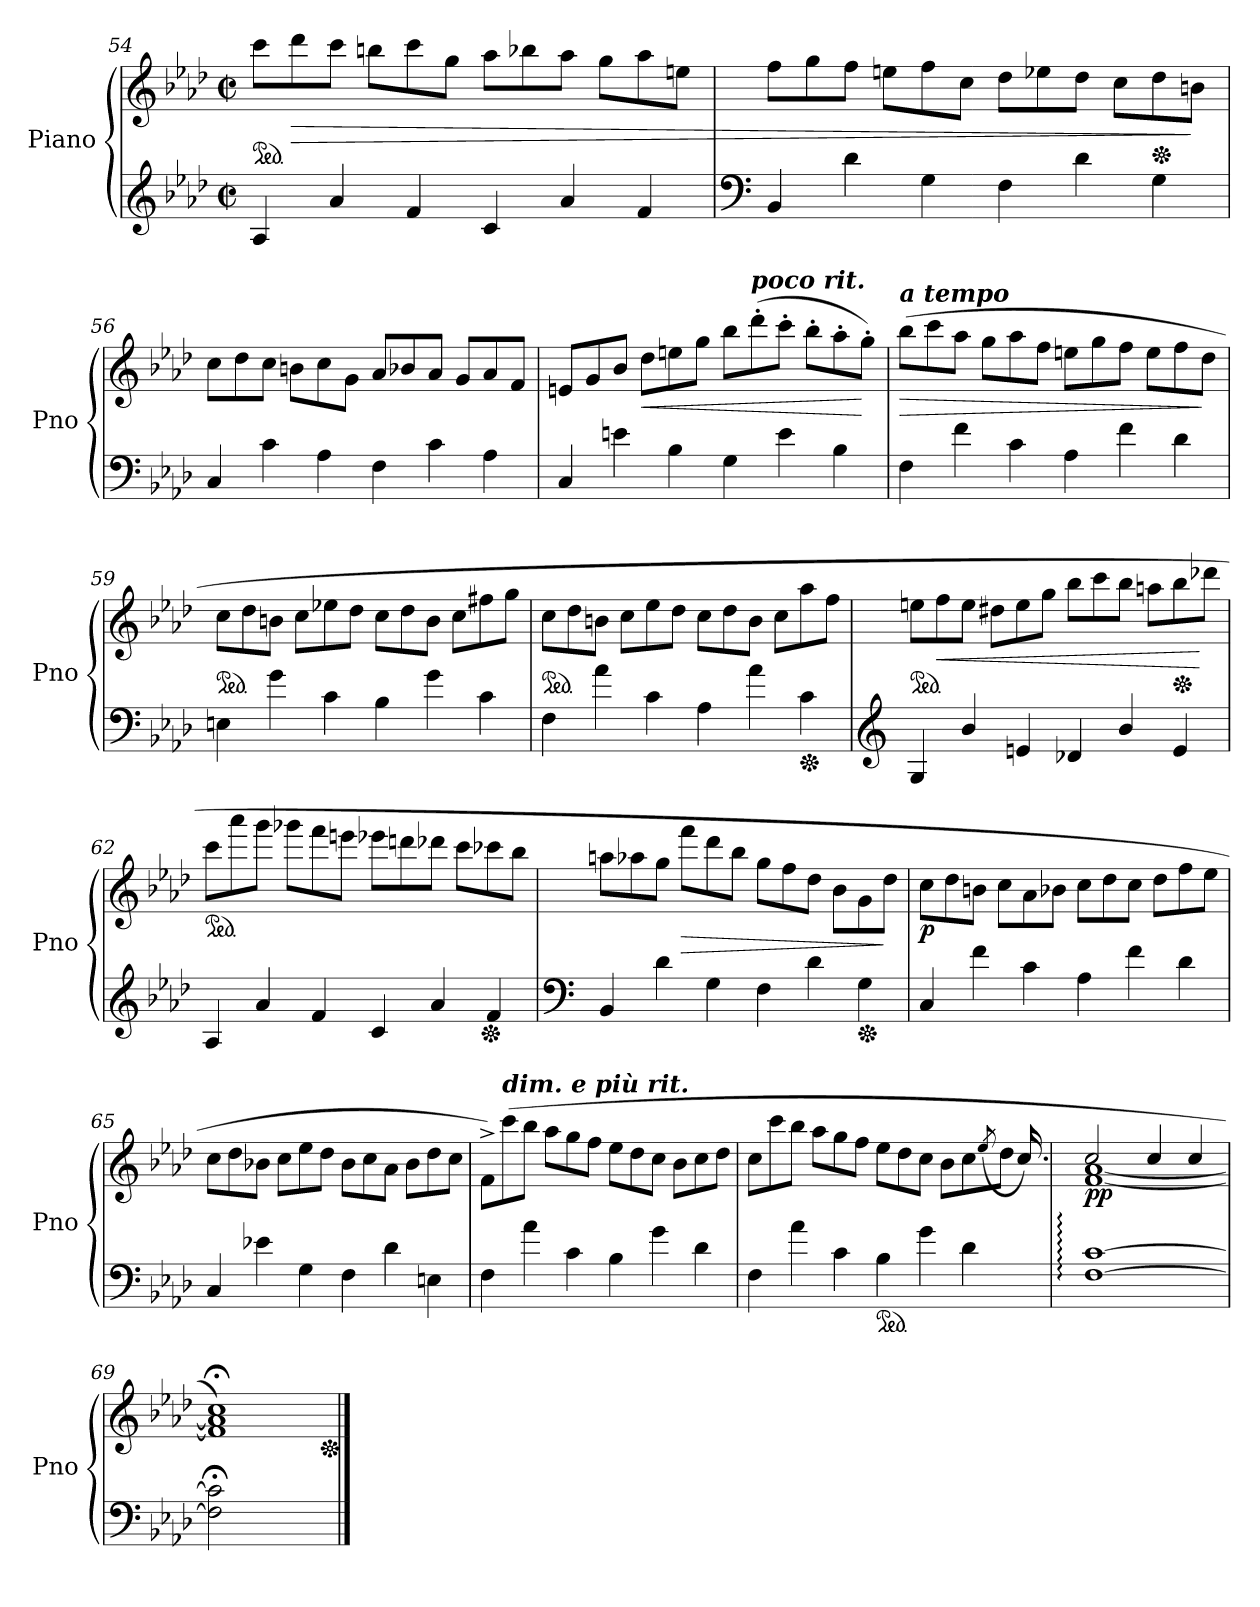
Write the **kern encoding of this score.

**kern	**kern	**dynam
*part1	*part1	*part1
*staff2	*staff1	*staff1/2
*I"Piano	*	*
*I'Pno	*	*
!!LO:LB:g=z
*clefG2	*clefG2	*
*k[b-e-a-d-]	*k[b-e-a-d-]	*
*M4/4	*M4/4	*
*met(c|)	*met(c|)	*
*Xtuplet	*	*
*	*ped	*
*	*Xtuplet	*
=54	=54	=54
6A-/	12ccc\L	.
!	!	!LO:HP:b
.	12ddd-\	>
6a-/	12ccc\J	.
.	12bbn\L	.
6f/	12ccc\	.
.	12gg\J	.
6c/	12aa-\L	.
.	12bb-X\	.
6a-/	12aa-\J	.
.	12gg\L	.
6f/	12aa-\	.
.	12een\J	.
=55	=55	=55
*clefF4	*	*
6BB-/	12ff\L	.
.	12gg\	.
6d-\	12ff\J	.
.	12een\L	.
6G\	12ff\	.
.	12cc\J	.
6F\	12dd-\L	.
.	12ee-X\	.
6d-\	12dd-\J	.
.	12cc\L	.
*	*Xped	*
6G\	12dd-\	.
.	12bn\J	]
=56	=56	=56
6C/	12cc\L	.
.	12dd-\	.
6c\	12cc\J	.
.	12bn\L	.
6A-\	12cc\	.
.	12g\J	.
6F\	12a-/L	.
.	12b-X/	.
6c\	12a-/J	.
.	12g/L	.
6A-\	12a-/	.
.	12f/J	.
!!LO:LB:g=z
=57	=57	=57
6C/	12en/L	.
.	12g/	.
6en\	12b-/J	.
!	!	!LO:HP:b
.	12dd-\L	<
6B-\	12een\	.
.	12gg\J	.
6G\	12bb-\L	.
!	!LO:TX:a:Bi:t=poco rit.	!
.	(12ddd-'\	.
6e\	12ccc'\J	.
.	12bb-'\L	.
6B-\	12aa-'\	.
.	12gg'\J)	[
=58	=58	=58
!	!LO:TX:a:Bi:t=a tempo	!
!	!	!LO:HP:b
6F\	(12bb-\L	>
.	12ccc\	.
6f\	12aa-\J	.
.	12gg\L	.
6c\	12aa-\	.
.	12ff\J	.
6A-\	12een\L	.
.	12gg\	.
6f\	12ff\J	.
.	12ee\L	.
6d-\	12ff\	.
.	12dd-\J	]
=59	=59	=59
*	*ped	*
6En\	12cc\L	.
.	12dd-\	.
6g\	12bn\J	.
.	12cc\L	.
6c\	12ee-X\	.
.	12dd-\J	.
6B-\	12cc\L	.
.	12dd-\	.
6g\	12b\J	.
.	12cc\L	.
6c\	12ff#X\	.
.	12gg\J	.
!!LO:LB:g=z
=60	=60	=60
*	*ped	*
6F\	12cc\L	.
.	12dd-\	.
6a-\	12bn\J	.
.	12cc\L	.
6c\	12ee-\	.
.	12dd-\J	.
6A-\	12cc\L	.
.	12dd-\	.
6a-\	12b\J	.
.	12cc\L	.
*Xped	*	*
6c\	12aa-\	.
.	12ff\J	.
=61	=61	=61
*clefG2	*	*
*	*ped	*
6G/	12een\L	.
!	!	!LO:HP:b
.	12ff\	<
6b-/	12ee\J	.
.	12dd#X\L	.
6en/	12ee\	.
.	12gg\J	.
6d-X/	12bb-\L	.
.	12ccc\	.
6b-/	12bb-\J	.
.	12aan\L	.
*	*Xped	*
6e/	12bb-\	.
.	12ddd-X\J	[
=62	=62	=62
*	*ped	*
!	!	!LO:DY:b
6A-/	12ccc\L	other-dynamics
.	12aaa-\	.
6a-/	12ggg\J	.
.	12ggg-X\L	.
6f/	12fff\	.
.	12eeen\J	.
6c/	12eee-X\L	.
.	12dddn\	.
6a-/	12ddd-X\J	.
.	12ccc\L	.
*Xped	*	*
6f/	12ccc-X\	.
.	12bb-\J	.
!!LO:PB:g=z
=63	=63	=63
*clefF4	*	*
6BB-/	12aan\L	.
.	12aa-X\	.
6d-\	12gg\J	.
!	!	!LO:HP:b
.	12fff\L	>
6G\	12ddd-\	.
.	12bb-\J	.
6F\	12gg\L	.
.	12ff\	.
6d-\	12dd-\J	.
.	12b-\L	.
*Xped	*	*
6G\	12g\	.
.	12dd-\J	]
=64	=64	=64
!	!	!LO:DY:b
6C/	12cc\L	p
.	12dd-\	.
6f\	12bn\J	.
.	12cc\L	.
6c\	12a-\	.
.	12b-X\J	.
6A-\	12cc\L	.
.	12dd-\	.
6f\	12cc\J	.
.	12dd-\L	.
6d-\	12ff\	.
.	12ee-\J	.
=65	=65	=65
6C/	12cc\L	.
.	12dd-\	.
6e-X\	12b-X\J	.
.	12cc\L	.
6G\	12ee-\	.
.	12dd-\J	.
6F\	12b-\L	.
.	12cc\	.
6d-\	12a-\J	.
.	12b-\L	.
6En\	12dd-\	.
.	12cc\J	.
!!LO:LB:g=z
=66	=66	=66
6F\	12f^\L)	.
!	!LO:TX:a:Bi:t=dim. e più rit.	!
.	(12ccc\	.
6a-\	12bb-\J	.
.	12aa-\L	.
6c\	12gg\	.
.	12ff\J	.
6B-\	12ee-\L	.
.	12dd-\	.
6g\	12cc\J	.
.	12b-\L	.
6d-\	12cc\	.
.	12dd-\J	.
!!LO:LB:g=z
=67	=67	=67
*	*^	*
6F\	12cc\L	2..ryy	.
.	12ccc\	.	.
6a-\	12bb-\J	.	.
.	12aa-\L	.	.
6c\	12gg\	.	.
.	12ff\J	.	.
*ped	*	*	*
6B-\	12ee-\L	.	.
.	12dd-\	.	.
6g\	12cc\J	.	.
.	12b-\L	.	.
6d-\	12cc\	.	.
.	.	24.ryy	.
.	(>8qee-/	.	.
.	12dd-\J	.	.
.	.	24.cc/)	.
=68	=68	=68	=68
*^	*	*	*
!	!	!	!	!LO:DY:b
[1F [1c	1Fyy: 1cyy: 1fyy: 1a-yy: 1ccyy:	2cc/	[1f [1a-	pp
.	.	4cc/	.	.
.	.	4cc/	.	.
*v	*v	*	*	*
=69	=69	=69	=69
4%3F];< 4%3c];<	1cc;<)	1f] 1a-]	.
4ryy	.	.	.
*	*v	*v	*
*	*Xped	*
==	==	==
*-	*-	*-
